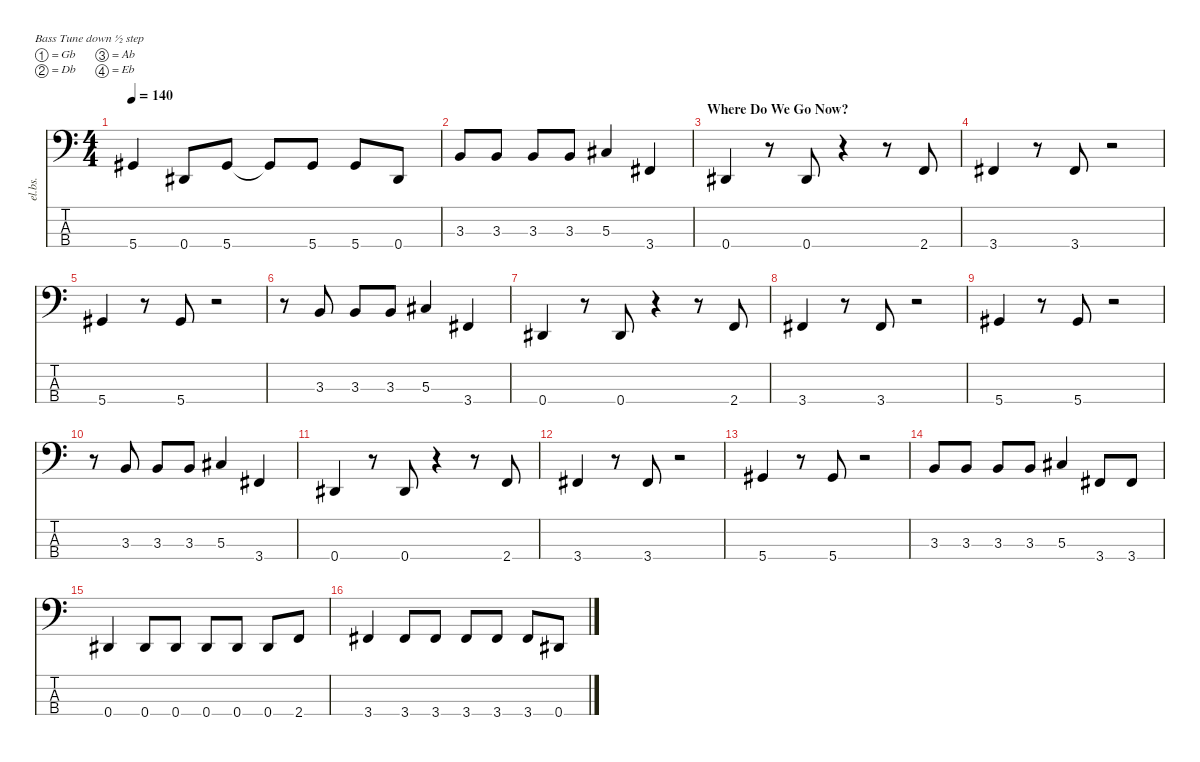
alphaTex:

\defaultSystemsLayout 4
\hideDynamics
\bracketExtendMode nobrackets
\otherSystemsTrackNameOrientation horizontal
\track ("Bass (Duff)" "el.bs.") {instrument electricbasspick}
\staff {score tabs}
\tuning (Gb2 Db2 Ab1 Eb1)
\ts (4 4)
\tempo 140
\clef f4
\ks c
5.4{acc #}.4{dy f} 0.4{acc #}.8 5.4{acc #}.8 5.4{t acc #}.8 5.4{acc #}.8 5.4{acc #}.8 0.4{acc #}.8 |
3.3.8 3.3.8 3.3.8 3.3.8 5.3{acc #}.4 3.4{acc #}.4 |
\section ("" "Where Do We Go Now?")
0.4{acc #}.4 r.8 0.4{acc #}.8 r.4 r.8 2.4.8 |
3.4{acc #}.4 r.8 3.4{acc #}.8 r.2 |
5.4{acc #}.4 r.8 5.4{acc #}.8 r.2 |
r.8 3.3.8 3.3.8 3.3.8 5.3{acc #}.4 3.4{acc #}.4 |
0.4{acc #}.4 r.8 0.4{acc #}.8 r.4 r.8 2.4.8 |
3.4{acc #}.4 r.8 3.4{acc #}.8 r.2 |
5.4{acc #}.4 r.8 5.4{acc #}.8 r.2 |
r.8 3.3.8 3.3.8 3.3.8 5.3{acc #}.4 3.4{acc #}.4 |
0.4{acc #}.4 r.8 0.4{acc #}.8 r.4 r.8 2.4.8 |
3.4{acc #}.4 r.8 3.4{acc #}.8 r.2 |
5.4{acc #}.4 r.8 5.4{acc #}.8 r.2 |
3.3.8 3.3.8 3.3.8 3.3.8 5.3{acc #}.4 3.4{acc #}.8 3.4{acc #}.8 |
0.4{acc #}.4 0.4{acc #}.8 0.4{acc #}.8 0.4{acc #}.8 0.4{acc #}.8 0.4{acc #}.8 2.4.8 |
3.4{acc #}.4 3.4{acc #}.8 3.4{acc #}.8 3.4{acc #}.8 3.4{acc #}.8 3.4{acc #}.8 0.4{acc #}.8
